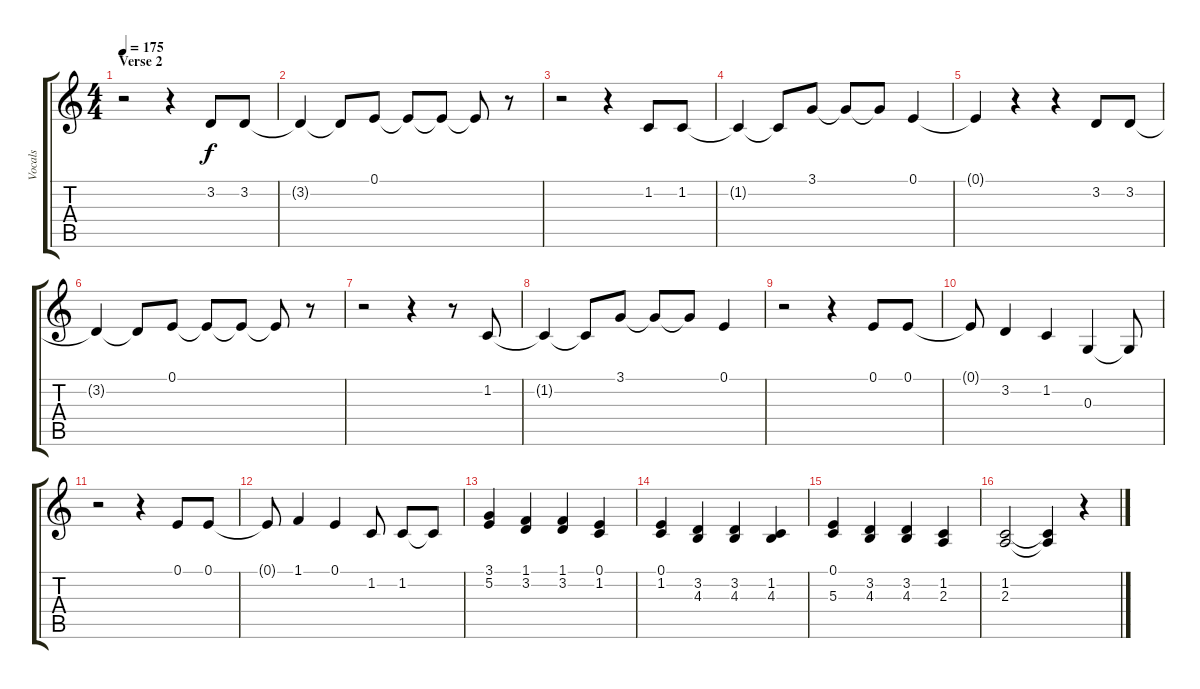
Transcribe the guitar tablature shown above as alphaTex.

\track ("Vocals" "Vocals") {instrument violin}
\staff {score tabs}
\tuning (E4 B3 G3 D3 A2 E2) {hide}
\ts (4 4)
\section ("" "Verse 2")
\tempo 175
\clef g2
\ks c
r.2{dy f} r.4 3.2.8 3.2.8 |
3.2{t}.4 3.2{t}.8 0.1.8 0.1{t}.8 0.1{t}.8 0.1{t}.8 r.8 |
r.2 r.4 1.2.8 1.2.8 |
1.2{t}.4 1.2{t}.8 3.1.8 3.1{t}.8 3.1{t}.8 0.1.4 |
0.1{t}.4 r.4 r.4 3.2.8 3.2.8 |
3.2{t}.4 3.2{t}.8 0.1.8 0.1{t}.8 0.1{t}.8 0.1{t}.8 r.8 |
r.2 r.4 r.8 1.2.8 |
1.2{t}.4 1.2{t}.8 3.1.8 3.1{t}.8 3.1{t}.8 0.1.4 |
r.2 r.4 0.1.8 0.1.8 |
0.1{t}.8 3.2.4 1.2.4 0.3.4 0.3{t}.8 |
r.2 r.4 0.1.8 0.1.8 |
0.1{t}.8 1.1.4 0.1.4 1.2.8 1.2.8 1.2{t}.8 |
(3.1 5.2).4 (1.1 3.2).4 (1.1 3.2).4 (0.1 1.2).4 |
(0.1 1.2).4 (3.2 4.3).4 (3.2 4.3).4 (1.2 4.3).4 |
(0.1 5.3).4 (3.2 4.3).4 (3.2 4.3).4 (1.2 2.3).4 |
(1.2 2.3).2 (1.2{t} 2.3{t}).4 r.4
